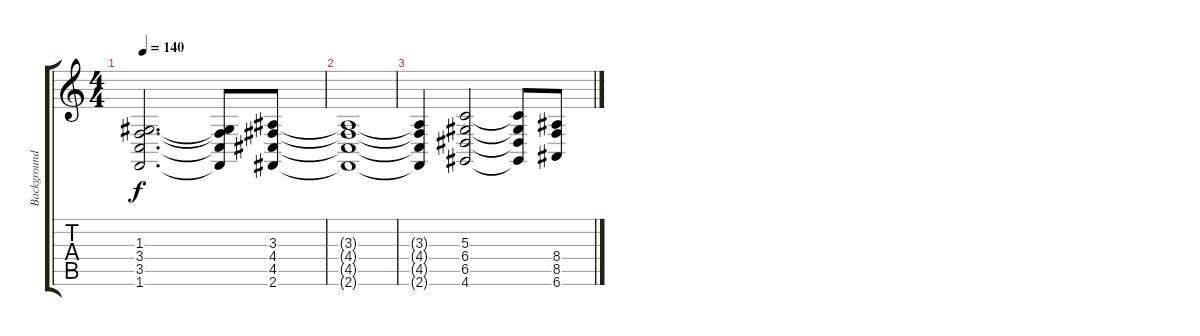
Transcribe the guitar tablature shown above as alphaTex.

\track ("Background organ" "Background") {instrument drawbarorgan}
\staff {score tabs}
\tuning (E4 B3 G3 D3 A2 E2) {hide}
\ts (4 4)
\tempo 140
\clef g2
\ks c
(1.3 3.4 3.5 1.6).2{d dy f} (1.3{t} 3.4{t} 3.5{t} 1.6{t}).8 (3.3 4.4 4.5 2.6).8 |
(3.3{t} 4.4{t} 4.5{t} 2.6{t}).1 |
(3.3{t} 4.4{t} 4.5{t} 2.6{t}).4 (5.3 6.4 6.5 4.6).2 (5.3{t} 6.4{t} 6.5{t} 4.6{t}).8 (8.4 8.5 6.6).8
